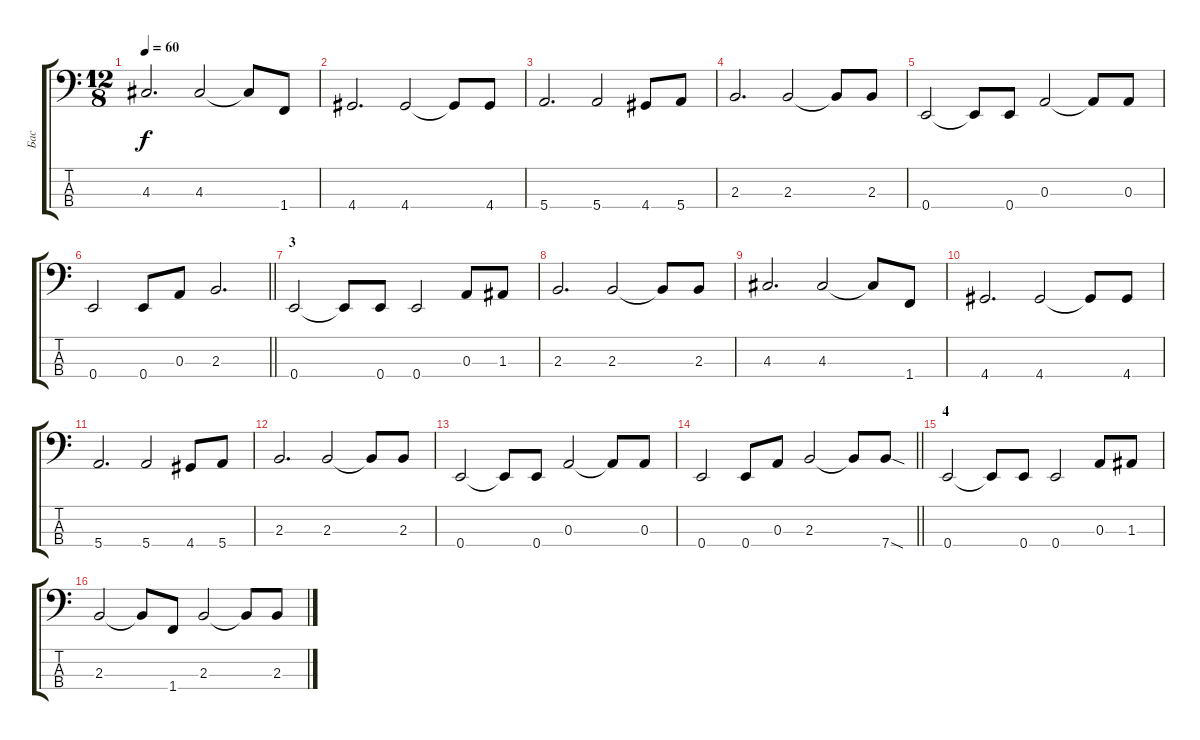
\track ("Бас" "Бас") {instrument electricbassfinger}
\staff {score tabs}
\tuning (G2 D2 A1 E1) {hide}
\ts (12 8)
\tempo 60
\clef f4
\ks c
4.3.2{d dy f} 4.3.2 4.3{t}.8 1.4.8 |
4.4.2{d} 4.4.2 4.4{t}.8 4.4.8 |
5.4.2{d} 5.4.2 4.4.8 5.4.8 |
2.3.2{d} 2.3.2 2.3{t}.8 2.3.8 |
0.4.2 0.4{t}.8 0.4.8 0.3.2 0.3{t}.8 0.3.8 |
\barLineRight lightlight
0.4.2 0.4.8 0.3.8 2.3.2{d} |
\section ("" "3")
0.4.2 0.4{t}.8 0.4.8 0.4.2 0.3.8 1.3.8 |
2.3.2{d} 2.3.2 2.3{t}.8 2.3.8 |
4.3.2{d} 4.3.2 4.3{t}.8 1.4.8 |
4.4.2{d} 4.4.2 4.4{t}.8 4.4.8 |
5.4.2{d} 5.4.2 4.4.8 5.4.8 |
2.3.2{d} 2.3.2 2.3{t}.8 2.3.8 |
0.4.2 0.4{t}.8 0.4.8 0.3.2 0.3{t}.8 0.3.8 |
\barLineRight lightlight
0.4.2 0.4.8 0.3.8 2.3.2 2.3{t}.8 7.4{sod}.8 |
\section ("" "4")
0.4.2 0.4{t}.8 0.4.8 0.4.2 0.3.8 1.3.8 |
2.3.2 2.3{t}.8 1.4.8 2.3.2 2.3{t}.8 2.3.8
